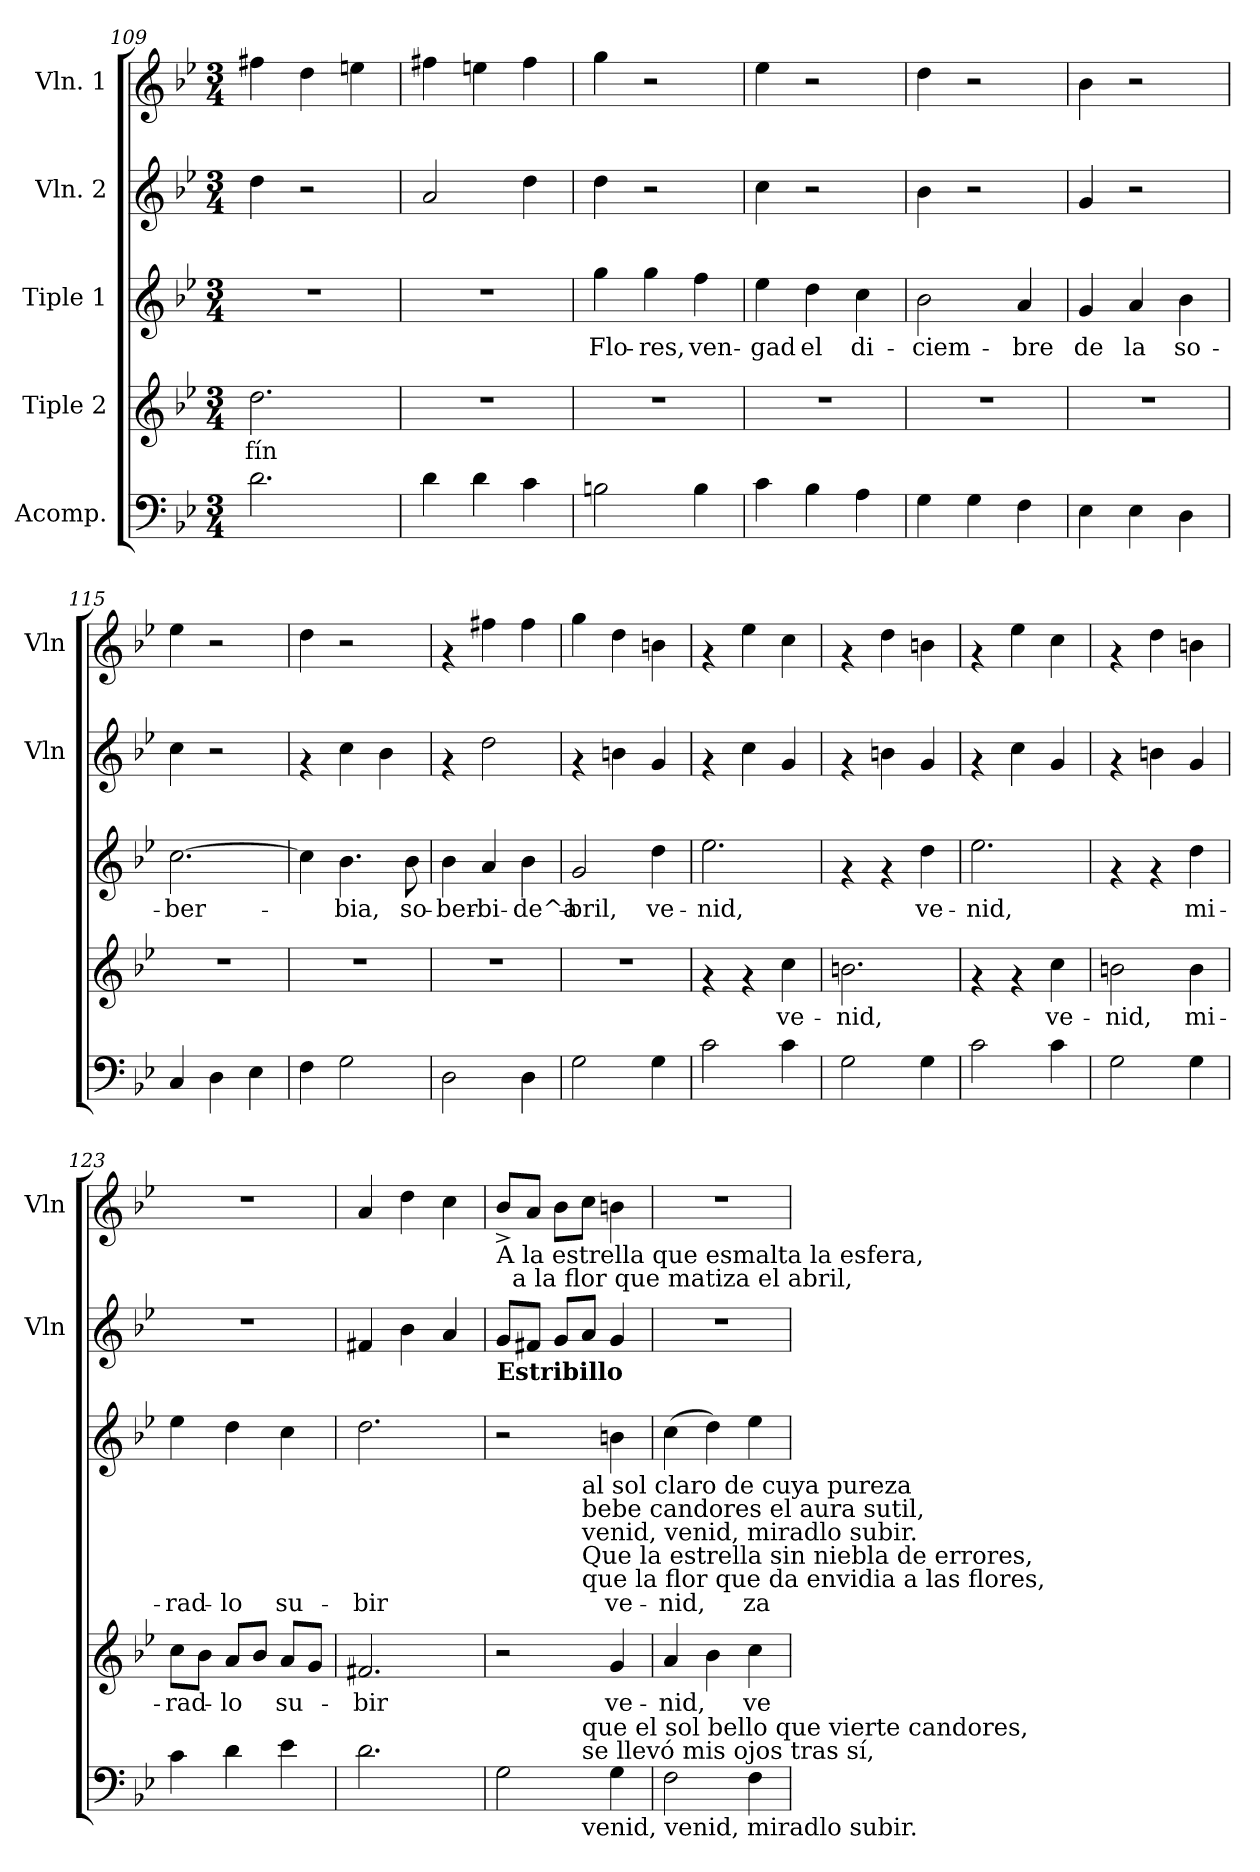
**kern	**kern	**text	**kern	**text	**kern	**kern
*part5	*part4	*part4	*part3	*part3	*part2	*part1
*staff5	*staff4	*staff4	*staff3	*staff3	*staff2	*staff1
*I"Acomp.	*I"Tiple 2	*	*I"Tiple 1	*	*I"Vln. 2	*I"Vln. 1
*	*	*	*	*	*I'Vln	*I'Vln
*clefF4	*clefG2	*	*clefG2	*	*clefG2	*clefG2
*k[b-e-]	*k[b-e-]	*	*k[b-e-]	*	*k[b-e-]	*k[b-e-]
*B-:	*B-:	*	*B-:	*	*B-:	*B-:
*M3/4	*M3/4	*	*M3/4	*	*M3/4	*M3/4
=109	=109	=109	=109	=109	=109	=109
!	!	!LO:LY:b	!	!	!	!
2.d\	2.dd\	-fín	2.r	.	4dd\	4ff#X\
.	.	.	.	.	2r	4dd\
.	.	.	.	.	.	4een\
!!LO:LB:g=z
=110	=110	=110	=110	=110	=110	=110
4d\	2.r	.	2.r	.	2a/	4ff#X\
4d\	.	.	.	.	.	4een\
4c\	.	.	.	.	4dd\	4ff#\
=111	=111	=111	=111	=111	=111	=111
!	!	!	!	!LO:LY:b	!	!
2Bn\	2.r	.	4gg\	Flo-	4dd\	4gg\
!	!	!	!	!LO:LY:b	!	!
.	.	.	4gg\	-res,	2r	2r
!	!	!	!	!LO:LY:b	!	!
4B\	.	.	4ff\	ven-	.	.
=112	=112	=112	=112	=112	=112	=112
!	!	!	!	!LO:LY:b	!	!
4c\	2.r	.	4ee-\	-gad	4cc\	4ee-\
!	!	!	!	!LO:LY:b	!	!
4B-\	.	.	4dd\	el	2r	2r
!	!	!	!	!LO:LY:b	!	!
4A\	.	.	4cc\	di-	.	.
=113	=113	=113	=113	=113	=113	=113
!	!	!	!	!LO:LY:b	!	!
4G\	2.r	.	2b-\	-ciem-	4b-\	4dd\
4G\	.	.	.	.	2r	2r
!	!	!	!	!LO:LY:b	!	!
4F\	.	.	4a/	-bre	.	.
=114	=114	=114	=114	=114	=114	=114
!	!	!	!	!LO:LY:b	!	!
4E-\	2.r	.	4g/	de	4g/	4b-\
!	!	!	!	!LO:LY:b	!	!
4E-\	.	.	4a/	la	2r	2r
!	!	!	!	!LO:LY:b	!	!
4D\	.	.	4b-\	so-	.	.
=115	=115	=115	=115	=115	=115	=115
!	!	!	!	!LO:LY:b	!	!
4C/	2.r	.	[>2.cc\	-ber-	4cc\	4ee-\
4D\	.	.	.	.	2r	2r
4E-\	.	.	.	.	.	.
=116	=116	=116	=116	=116	=116	=116
4F\	2.r	.	4cc\]	.	4rf	4dd\
!	!	!	!	!LO:LY:b	!	!
2G\	.	.	4.b-\	-bia,	4cc\	2r
.	.	.	.	.	4b-\	.
!	!	!	!	!LO:LY:b	!	!
.	.	.	8b-\	so-	.	.
=117	=117	=117	=117	=117	=117	=117
!	!	!	!	!LO:LY:b	!	!
2D\	2.r	.	4b-\	-ber-	4rf	4rf
!	!	!	!	!LO:LY:b	!	!
.	.	.	4a/	-bi-	2dd\	4ff#X\
!	!	!	!	!LO:LY:b	!	!
4D\	.	.	4b-\	-de^a-	.	4ff#\
!!LO:LB:g=z
=118	=118	=118	=118	=118	=118	=118
!	!	!	!	!LO:LY:b	!	!
2G\	2.r	.	2g/	-bril,	4rf	4gg\
.	.	.	.	.	4bn\	4dd\
!	!	!	!	!LO:LY:b	!	!
4G\	.	.	4dd\	ve-	4g/	4bn\
=119	=119	=119	=119	=119	=119	=119
!	!	!	!	!LO:LY:b	!	!
2c\	4rf	.	2.ee-\	-nid,	4rf	4rf
.	4rf	.	.	.	4cc\	4ee-\
!	!	!LO:LY:b	!	!	!	!
4c\	4cc\	ve-	.	.	4g/	4cc\
=120	=120	=120	=120	=120	=120	=120
!	!	!LO:LY:b	!	!	!	!
2G\	2.bn\	-nid,	4rf	.	4rf	4rf
.	.	.	4rf	.	4bn\	4dd\
!	!	!	!	!LO:LY:b	!	!
4G\	.	.	4dd\	ve-	4g/	4bn\
=121	=121	=121	=121	=121	=121	=121
!	!	!	!	!LO:LY:b	!	!
2c\	4rf	.	2.ee-\	-nid,	4rf	4rf
.	4rf	.	.	.	4cc\	4ee-\
!	!	!LO:LY:b	!	!	!	!
4c\	4cc\	ve-	.	.	4g/	4cc\
=122	=122	=122	=122	=122	=122	=122
!	!	!LO:LY:b	!	!	!	!
2G\	2bn\	-nid,	4rf	.	4rf	4rf
.	.	.	4rf	.	4bn\	4dd\
!	!	!LO:LY:b	!	!LO:LY:b	!	!
4G\	4b\	mi-	4dd\	mi-	4g/	4bn\
=123	=123	=123	=123	=123	=123	=123
!	!	!LO:LY:b	!	!LO:LY:b	!	!
4c\	8cc\L	-rad-	4ee-\	-rad-	2.r	2.r
.	8b-\J	.	.	.	.	.
!	!	!LO:LY:b	!	!LO:LY:b	!	!
4d\	8a/L	-lo	4dd\	-lo	.	.
.	8b-/J	.	.	.	.	.
!	!	!LO:LY:b	!	!LO:LY:b	!	!
4e-\	8a/L	su-	4cc\	su-	.	.
.	8g/J	.	.	.	.	.
=124	=124	=124	=124	=124	=124	=124
!	!	!LO:LY:b	!	!LO:LY:b	!	!
2.d\	2.f#X/	-bir	2.dd\	-bir	4f#X/	4a/
.	.	.	.	.	4b-\	4dd\
.	.	.	.	.	4a/	4cc\
!!LO:PB:g=z
=125	=125	=125	=125	=125	=125	=125
!	!	!	!	!	!LO:TX:b:B:t=Estribillo	!
!	!	!	!	!	!LO:TX:t=A la estrella que esmalta la esfera,\n        a la flor que matiza el abril,	!
*^	*	*	*^	*	*	*
2G\	4.ryy	2r	.	2r	4.ryy	.	8g/L	8b-^</L
.	.	.	.	.	.	.	8f#X/J	8a/J
.	.	.	.	.	.	.	8g/L	8b-\L
!	!	!	!	!	!LO:TX:b:t=al sol claro de cuya pureza\nbebe candores el aura sutil,\nvenid, venid, miradlo subir.\nQue la estrella sin niebla de errores,\nque la flor que da envidia a las flores,	!	!	!
!	!LO:TX:a:t=que el sol bello que vierte candores,\nse llevó mis ojos tras sí,	!	!	!	!	!	!	!
!	!LO:TX:b:t=venid, venid, miradlo subir.	!	!	!	!	!	!	!
.	4.ryy	.	.	.	4.ryy	.	8a/J	8cc\J
!	!	!	!LO:LY:b	!	!	!LO:LY:b	!	!
4G\	.	4g/	ve-	4bn\	.	ve-	4g/	4bn\
=126	=126	=126	=126	=126	=126	=126	=126	=126
!	!	!	!LO:LY:b	!	!	!LO:LY:b	!	!
*v	*v	*	*	*v	*v	*	*	*
2F\	4a/	-nid,	(>4cc\	-nid,	2.r	2.r
.	4b-\	.	4dd\)	.	.	.
!	!	!LO:LY:b	!	!LO:LY:b	!	!
4F\	4cc\	ve-	4ee-\	za-	.	.
=	=	=	=	=	=	=
*-	*-	*-	*-	*-	*-	*-
